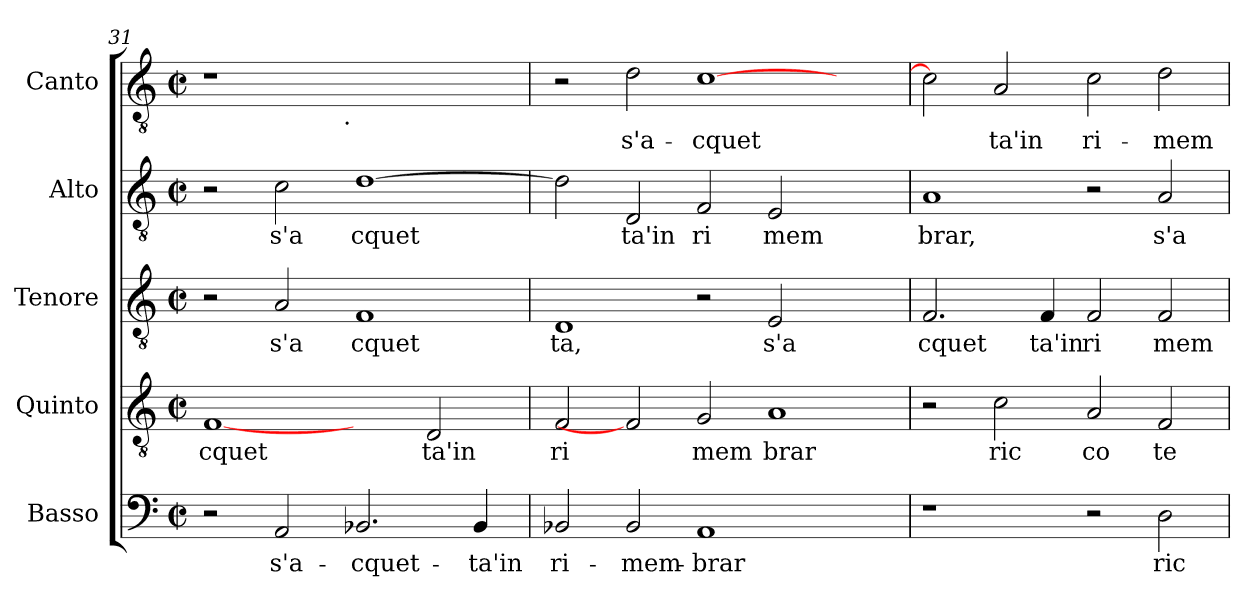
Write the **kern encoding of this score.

**kern	**text	**kern	**text	**kern	**text	**kern	**text	**kern	**text
*part5	*part5	*part4	*part4	*part3	*part3	*part2	*part2	*part1	*part1
*staff5	*staff5	*staff4	*staff4	*staff3	*staff3	*staff2	*staff2	*staff1	*staff1
*I"Basso	*	*I"Quinto	*	*I"Tenore	*	*I"Alto	*	*I"Canto	*
!!LO:PB:g=z
*clefF4	*	*clefGv2	*	*clefGv2	*	*clefGv2	*	*clefGv2	*
*k[]	*	*k[]	*	*k[]	*	*k[]	*	*k[]	*
*C:	*	*C:	*	*C:	*	*C:	*	*C:	*
*M2/2	*	*M2/2	*	*M2/2	*	*M2/2	*	*M2/2	*
*met(c|)	*	*met(c|)	*	*met(c|)	*	*met(c|)	*	*met(c|)	*
=31	=31	=31	=31	=31	=31	=31	=31	=31	=31
!	!	!	!LO:LY:b:cj	!	!	!	!	!	!
*	*	*	*	*	*	*	*	*^	*
2r	.	[1F	-cquet	2r	.	2r	.	1r	2ryy	.
!	!LO:LY:b:cj	!	!	!	!LO:LY:b:cj	!	!LO:LY:b:cj	!	!	!
2AA/	s'a-	.	.	2A/	s'a	2c\	s'a	.	4...ryy	.
!	!	!	!	!	!	!	!	!	!LO:TX:b:t=.	!
.	.	.	.	.	.	.	.	.	1ryy	.
!	!LO:LY:b:cj	!	!	!	!LO:LY:b:cj	!	!LO:LY:b:cj	!	!	!
2.BB-X/	-cquet-	2ryy	.	1F	cquet	[>1d	cquet	1ryy	.	.
!	!	!	!LO:LY:b:cj	!	!	!	!	!	!	!
.	.	2D/	ta'in	.	.	.	.	.	.	.
!	!LO:LY:b:cj	!	!	!	!	!	!	!	!	!
4BB-/	-ta'in	.	.	.	.	.	.	.	.	.
.	.	.	.	.	.	.	.	.	32ryy	.
=32	=32	=32	=32	=32	=32	=32	=32	=32	=32	=32
!	!LO:LY:b:cj	!	!LO:LY:b:cj	!	!LO:LY:b:cj	!	!LO:LY:b:cj	!	!	!
*	*	*	*	*	*	*	*	*v	*v	*
2BB-X/	ri-	2F/	ri	1D	ta,	2d\]	.	2r	.
!	!LO:LY:b:cj	!	!	!	!	!	!LO:LY:b:cj	!	!LO:LY:b:cj
2BB-/	-mem-	2F]	.	.	.	2D/	ta'in	2d\	s'a-
!	!LO:LY:b:cj	!	!LO:LY:b:cj	!	!	!	!LO:LY:b:cj	!	!LO:LY:b:cj
1AA	-brar	2G/	mem	2r	.	2F/	ri	[>1c	-cquet-
!	!	!	!LO:LY:b:cj	!	!LO:LY:b:cj	!	!LO:LY:b:cj	!	!
.	.	1A	brar	2E/	s'a	2E/	mem	.	.
2ryy	.	.	.	2ryy	.	2ryy	.	2ryy	.
=33	=33	=33	=33	=33	=33	=33	=33	=33	=33
!	!	!	!	!	!LO:LY:b:cj	!	!LO:LY:b:cj	!	!LO:LY:b:cj
1r	.	2r	.	2.F/	cquet	1A	brar,	2c\]	--
!	!	!	!LO:LY:b:cj	!	!	!	!	!	!LO:LY:b:cj
.	.	2c\	ric	.	.	.	.	2A/	-ta'in
!	!	!	!	!	!LO:LY:b:cj	!	!	!	!
.	.	.	.	4F/	ta'in	.	.	.	.
!	!	!	!LO:LY:b:cj	!	!LO:LY:b:cj	!	!	!	!LO:LY:b:cj
2r	.	2A/	co	2F/	ri	2r	.	2c\	ri-
!	!LO:LY:b:cj	!	!LO:LY:b:cj	!	!LO:LY:b:cj	!	!LO:LY:b:cj	!	!LO:LY:b:cj
2D\	ric-	2F/	te	2F/	mem	2A/	s'a	2d\	-mem-
=	=	=	=	=	=	=	=	=	=
*-	*-	*-	*-	*-	*-	*-	*-	*-	*-
